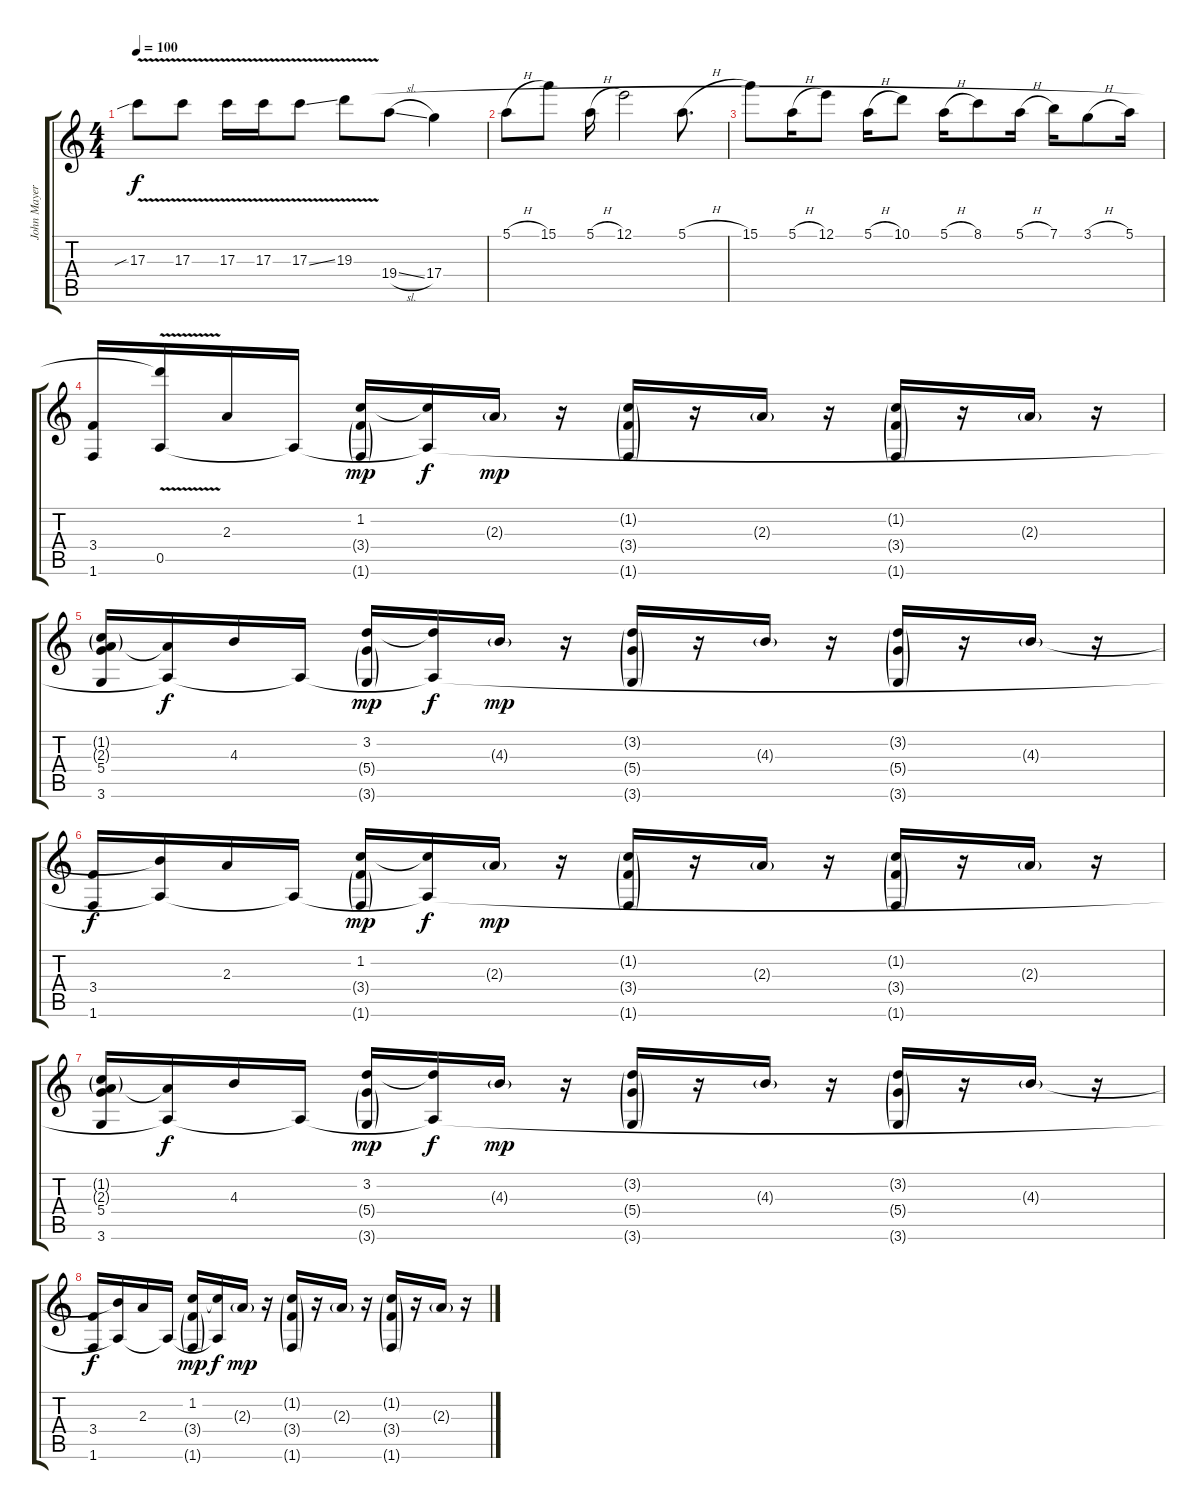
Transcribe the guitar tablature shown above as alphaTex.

\track ("John Mayer" "John Mayer") {instrument distortionguitar}
\staff {score tabs}
\tuning (E4 B3 G3 D3 A2 E2) {hide}
\ts (4 4)
\tempo 100
\clef g2
\ks c
17.3{v sib}.8{dy f} 17.3{v}.8 17.3{v}.16 17.3{v}.16 17.3{v ss}.8 19.3{v}.8 19.4{sl}.8 17.4.4 |
5.1{h}.8 15.1.8 5.1{h}.16 12.1.2 5.1{h}.8{d} |
15.1.8 5.1{h}.16 12.1.8 5.1{h}.16 10.1.8 5.1{h}.16 8.1.8 5.1{h}.16 7.1.16 3.1{h}.8 5.1.16 |
(3.4 1.6).16 (19.3{t} 0.5).16 2.3.16 0.5{t}.16 (1.2 3.4{g} 1.6{g}).16{dy mp} (1.2{t} 0.5{t}).16{dy f} 2.3{g}.16{dy mp} r.16 (1.2{g} 3.4{g} 1.6{g}).16 r.16 2.3{g}.16 r.16 (1.2{g} 3.4{g} 1.6{g}).16 r.16 2.3{g}.16 r.16 |
(1.2{g} 2.3{g} 5.4 3.6).16 (2.3{t} 0.5{t}).16{dy f} 4.3.16 0.5{t}.16 (3.2 5.4{g} 3.6{g}).16{dy mp} (3.2{t} 0.5{t}).16{dy f} 4.3{g}.16{dy mp} r.16 (3.2{g} 5.4{g} 3.6{g}).16 r.16 4.3{g}.16 r.16 (3.2{g} 5.4{g} 3.6{g}).16 r.16 4.3{g}.16 r.16 |
(3.4 1.6).16{dy f} (4.3{t} 0.5{t}).16 2.3.16 0.5{t}.16 (1.2 3.4{g} 1.6{g}).16{dy mp} (1.2{t} 0.5{t}).16{dy f} 2.3{g}.16{dy mp} r.16 (1.2{g} 3.4{g} 1.6{g}).16 r.16 2.3{g}.16 r.16 (1.2{g} 3.4{g} 1.6{g}).16 r.16 2.3{g}.16 r.16 |
(1.2{g} 2.3{g} 5.4 3.6).16 (2.3{t} 0.5{t}).16{dy f} 4.3.16 0.5{t}.16 (3.2 5.4{g} 3.6{g}).16{dy mp} (3.2{t} 0.5{t}).16{dy f} 4.3{g}.16{dy mp} r.16 (3.2{g} 5.4{g} 3.6{g}).16 r.16 4.3{g}.16 r.16 (3.2{g} 5.4{g} 3.6{g}).16 r.16 4.3{g}.16 r.16 |
(3.4 1.6).16{dy f} (4.3{t} 0.5{t}).16 2.3.16 0.5{t}.16 (1.2 3.4{g} 1.6{g}).16{dy mp} (1.2{t} 0.5{t}).16{dy f} 2.3{g}.16{dy mp} r.16 (1.2{g} 3.4{g} 1.6{g}).16 r.16 2.3{g}.16 r.16 (1.2{g} 3.4{g} 1.6{g}).16 r.16 2.3{g}.16 r.16
